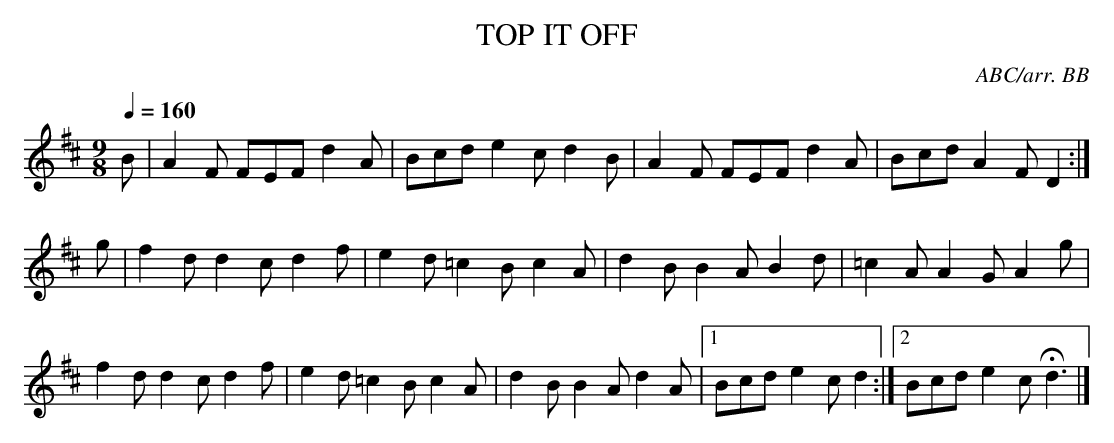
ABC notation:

X:1
T:TOP IT OFF
C:ABC/arr. BB
M:9/8
Q:1/4=160
K:D
B|A2F FEF d2A|Bcd e2c d2B|A2F FEF d2A|Bcd A2F D2:|
g|f2d d2c d2f|e2d =c2B c2A|d2B B2A B2d|=c2A A2G A2g|
f2d d2c d2f|e2d =c2B c2A|d2B B2A d2A|1 Bcd e2c d2:|\
[2 Bcd e2c Hd3|]
